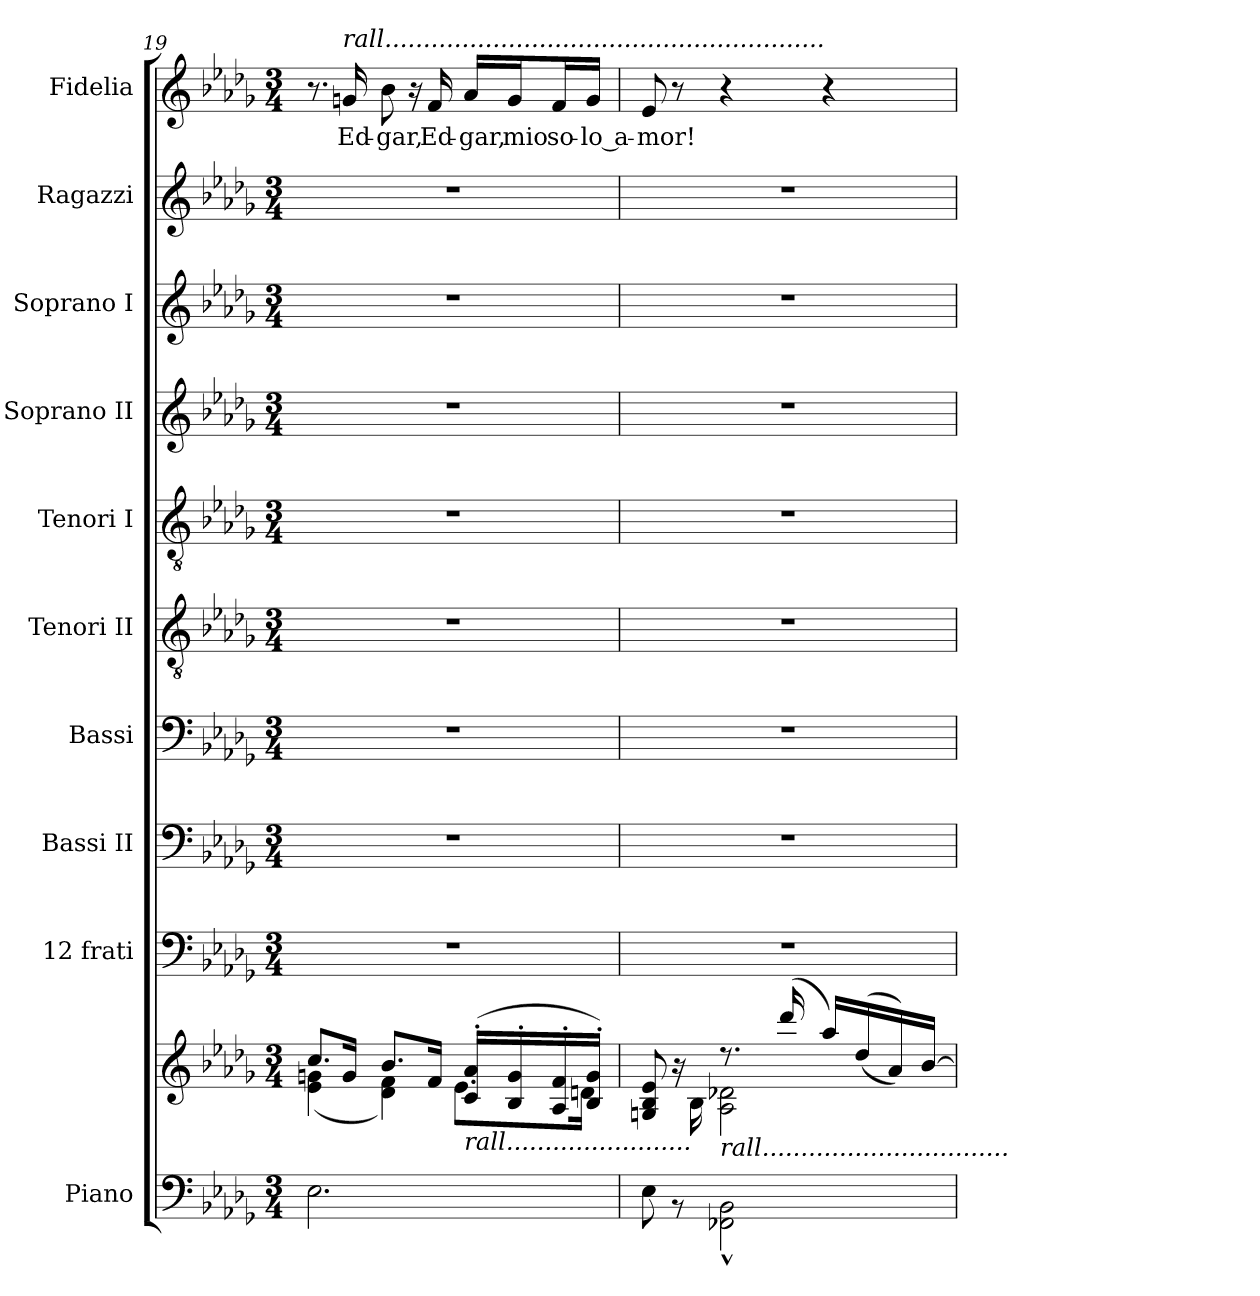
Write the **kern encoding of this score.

**kern	**kern	**kern	**kern	**kern	**kern	**kern	**kern	**kern	**kern	**kern	**text
*part10	*part10	*part9	*part8	*part7	*part6	*part5	*part4	*part3	*part2	*part1	*part1
*staff11	*staff10	*staff9	*staff8	*staff7	*staff6	*staff5	*staff4	*staff3	*staff2	*staff1	*staff1
*I"Piano	*	*I"12 frati	*I"Bassi II	*I"Bassi	*I"Tenori II	*I"Tenori I	*I"Soprano II	*I"Soprano I	*I"Ragazzi	*I"Fidelia	*
*I'Pno.	*	*I'12 f.	*I'B.II	*I'B.	*I'T.II	*I'T.I	*I'S.II	*I'S.I	*I'Rzi.	*I'F.	*
*clefF4	*clefG2	*clefF4	*clefF4	*clefF4	*clefGv2	*clefGv2	*clefG2	*clefG2	*clefG2	*clefG2	*
*k[b-e-a-d-g-]	*k[b-e-a-d-g-]	*k[b-e-a-d-g-]	*k[b-e-a-d-g-]	*k[b-e-a-d-g-]	*k[b-e-a-d-g-]	*k[b-e-a-d-g-]	*k[b-e-a-d-g-]	*k[b-e-a-d-g-]	*k[b-e-a-d-g-]	*k[b-e-a-d-g-]	*
*M3/4	*M3/4	*M3/4	*M3/4	*M3/4	*M3/4	*M3/4	*M3/4	*M3/4	*M3/4	*M3/4	*
=19	=19	=19	=19	=19	=19	=19	=19	=19	=19	=19	=19
*^	*^	*	*	*	*	*	*	*	*	*	*
2.ryy	2.E-\	8.cc/L	(<4e-\ 4gn\	2.r	2.r	2.r	2.r	2.r	2.r	2.r	2.r	8.r	.
!	!	!	!	!	!	!	!	!	!	!	!	!LO:TX:a:i:t=rall.........................................................	!
!	!	!	!	!	!	!	!	!	!	!	!	!	!LO:LY:b
.	.	16g/Jk	.	.	.	.	.	.	.	.	.	16gn/	Ed-
*	*	*	*	*	*	*	*	*	*	*	*	*MM63	*
!	!	!	!	!	!	!	!	!	!	!	!	!	!LO:LY:b
.	.	8.b-/L	4d-\ 4f\)	.	.	.	.	.	.	.	.	8b-\	-gar,
.	.	.	.	.	.	.	.	.	.	.	.	16r	.
*	*	*	*	*	*	*	*	*	*	*	*	*MM60	*
!	!	!	!	!	!	!	!	!	!	!	!	!	!LO:LY:b
.	.	16f/Jk	.	.	.	.	.	.	.	.	.	16f/	Ed-
!	!	!LO:TX:b:i:t=rall........................	!	!	!	!	!	!	!	!	!	!	!
!	!	!	!	!	!	!	!	!	!	!	!	!	!LO:LY:b
.	.	(>16c/' 16a-/'LL	8.e-\L	.	.	.	.	.	.	.	.	16a-/LL	-gar,
*	*	*	*	*	*	*	*	*	*	*	*	*MM58	*
!	!	!	!	!	!	!	!	!	!	!	!	!	!LO:LY:b
.	.	16B-/' 16g/'	.	.	.	.	.	.	.	.	.	16g/J	mio
!	!	!	!	!	!	!	!	!	!	!	!	!	!LO:LY:b
.	.	16A-/' 16f/'	.	.	.	.	.	.	.	.	.	16f/L	so-
*	*	*	*	*	*	*	*	*	*	*	*	*MM57	*
!	!	!	!	!	!	!	!	!	!	!	!	!	!LO:LY:b
.	.	16B-/' 16g/'JJ)	16dn\Jk	.	.	.	.	.	.	.	.	16g/JJ	-lo a-
=20	=20	=20	=20	=20	=20	=20	=20	=20	=20	=20	=20	=20	=20
!	!	!	!	!	!	!	!	!	!	!	!	!	!LO:LY:b
*	*	*	*	*	*	*	*	*	*	*	*	*^	*
2.ryy	8E-\	8Gn/ 8B-/ 8e-/	8ryy	2.r	2.r	2.r	2.r	2.r	2.r	2.r	2.r	8e-/	2ryy	-mor!
.	8r	8ryy	16r	.	.	.	.	.	.	.	.	8r	.	.
.	.	.	16B-\	.	.	.	.	.	.	.	.	.	.	.
!	!LO:TX:a:i:t=rall................................	!	!	!	!	!	!	!	!	!	!	!	!	!
.	2FF-X\^^ 2BB-\^^	8.r	2A-\ 2d-X\	.	.	.	.	.	.	.	.	4r	.	.
.	.	(>16ddd-/	.	.	.	.	.	.	.	.	.	.	.	.
.	.	16aa-/LL)	.	.	.	.	.	.	.	.	.	4r	16ryy	.
*	*	*	*	*	*	*	*	*	*	*	*	*MM56	*	*
.	.	(<(>16dd-/	.	.	.	.	.	.	.	.	.	.	8.ryy	.
.	.	16a-/))	.	.	.	.	.	.	.	.	.	.	.	.
.	.	[16b-/JJ	.	.	.	.	.	.	.	.	.	.	.	.
*v	*v	*	*	*	*	*	*	*	*	*	*	*v	*v	*
*	*v	*v	*	*	*	*	*	*	*	*	*	*
=	=	=	=	=	=	=	=	=	=	=	=
*-	*-	*-	*-	*-	*-	*-	*-	*-	*-	*-	*-
